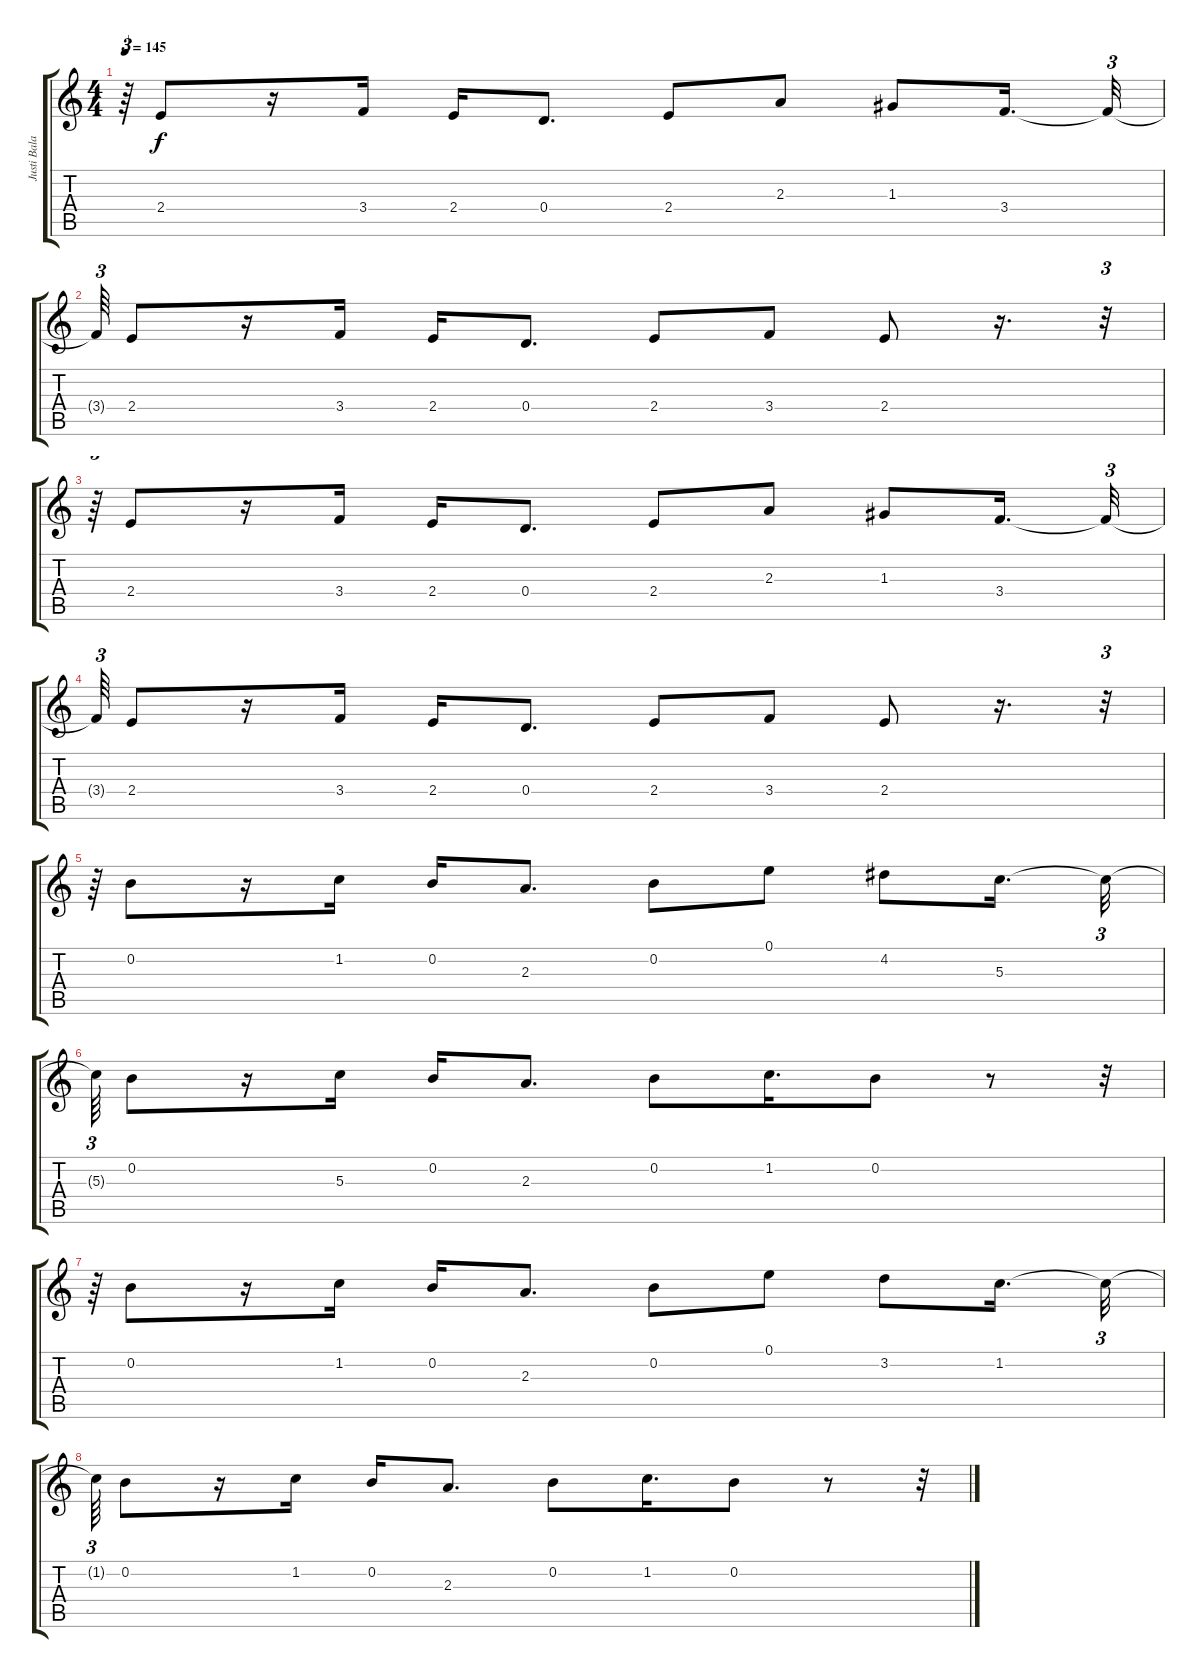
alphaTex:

\track ("Justi Bala" "Justi Bala") {instrument distortionguitar}
\staff {score tabs}
\tuning (E4 B3 G3 D3 A2 E2) {hide}
\ts (4 4)
\tempo 145
\clef g2
\ks c
r.64{tu (3 2) dy f} 2.4.8 r.16 3.4.16 2.4.16 0.4.8{d} 2.4.8 2.3.8 1.3.8 3.4.16{d} 3.4{t}.32{tu (3 2)} |
3.4{t}.64{tu (3 2)} 2.4.8 r.16 3.4.16 2.4.16 0.4.8{d} 2.4.8 3.4.8 2.4.8 r.16{d} r.32{tu (3 2)} |
r.64{tu (3 2)} 2.4.8 r.16 3.4.16 2.4.16 0.4.8{d} 2.4.8 2.3.8 1.3.8 3.4.16{d} 3.4{t}.32{tu (3 2)} |
3.4{t}.64{tu (3 2)} 2.4.8 r.16 3.4.16 2.4.16 0.4.8{d} 2.4.8 3.4.8 2.4.8 r.16{d} r.32{tu (3 2)} |
r.64{tu (3 2)} 0.2.8 r.16 1.2.16 0.2.16 2.3.8{d} 0.2.8 0.1.8 4.2.8 5.3.16{d} 5.3{t}.32{tu (3 2)} |
5.3{t}.64{tu (3 2)} 0.2.8 r.16 5.3.16 0.2.16 2.3.8{d} 0.2.8 1.2.16{d} 0.2.8 r.8 r.32{tu (3 2)} |
r.64{tu (3 2)} 0.2.8 r.16 1.2.16 0.2.16 2.3.8{d} 0.2.8 0.1.8 3.2.8 1.2.16{d} 1.2{t}.32{tu (3 2)} |
1.2{t}.64{tu (3 2)} 0.2.8 r.16 1.2.16 0.2.16 2.3.8{d} 0.2.8 1.2.16{d} 0.2.8 r.8 r.32{tu (3 2)}
